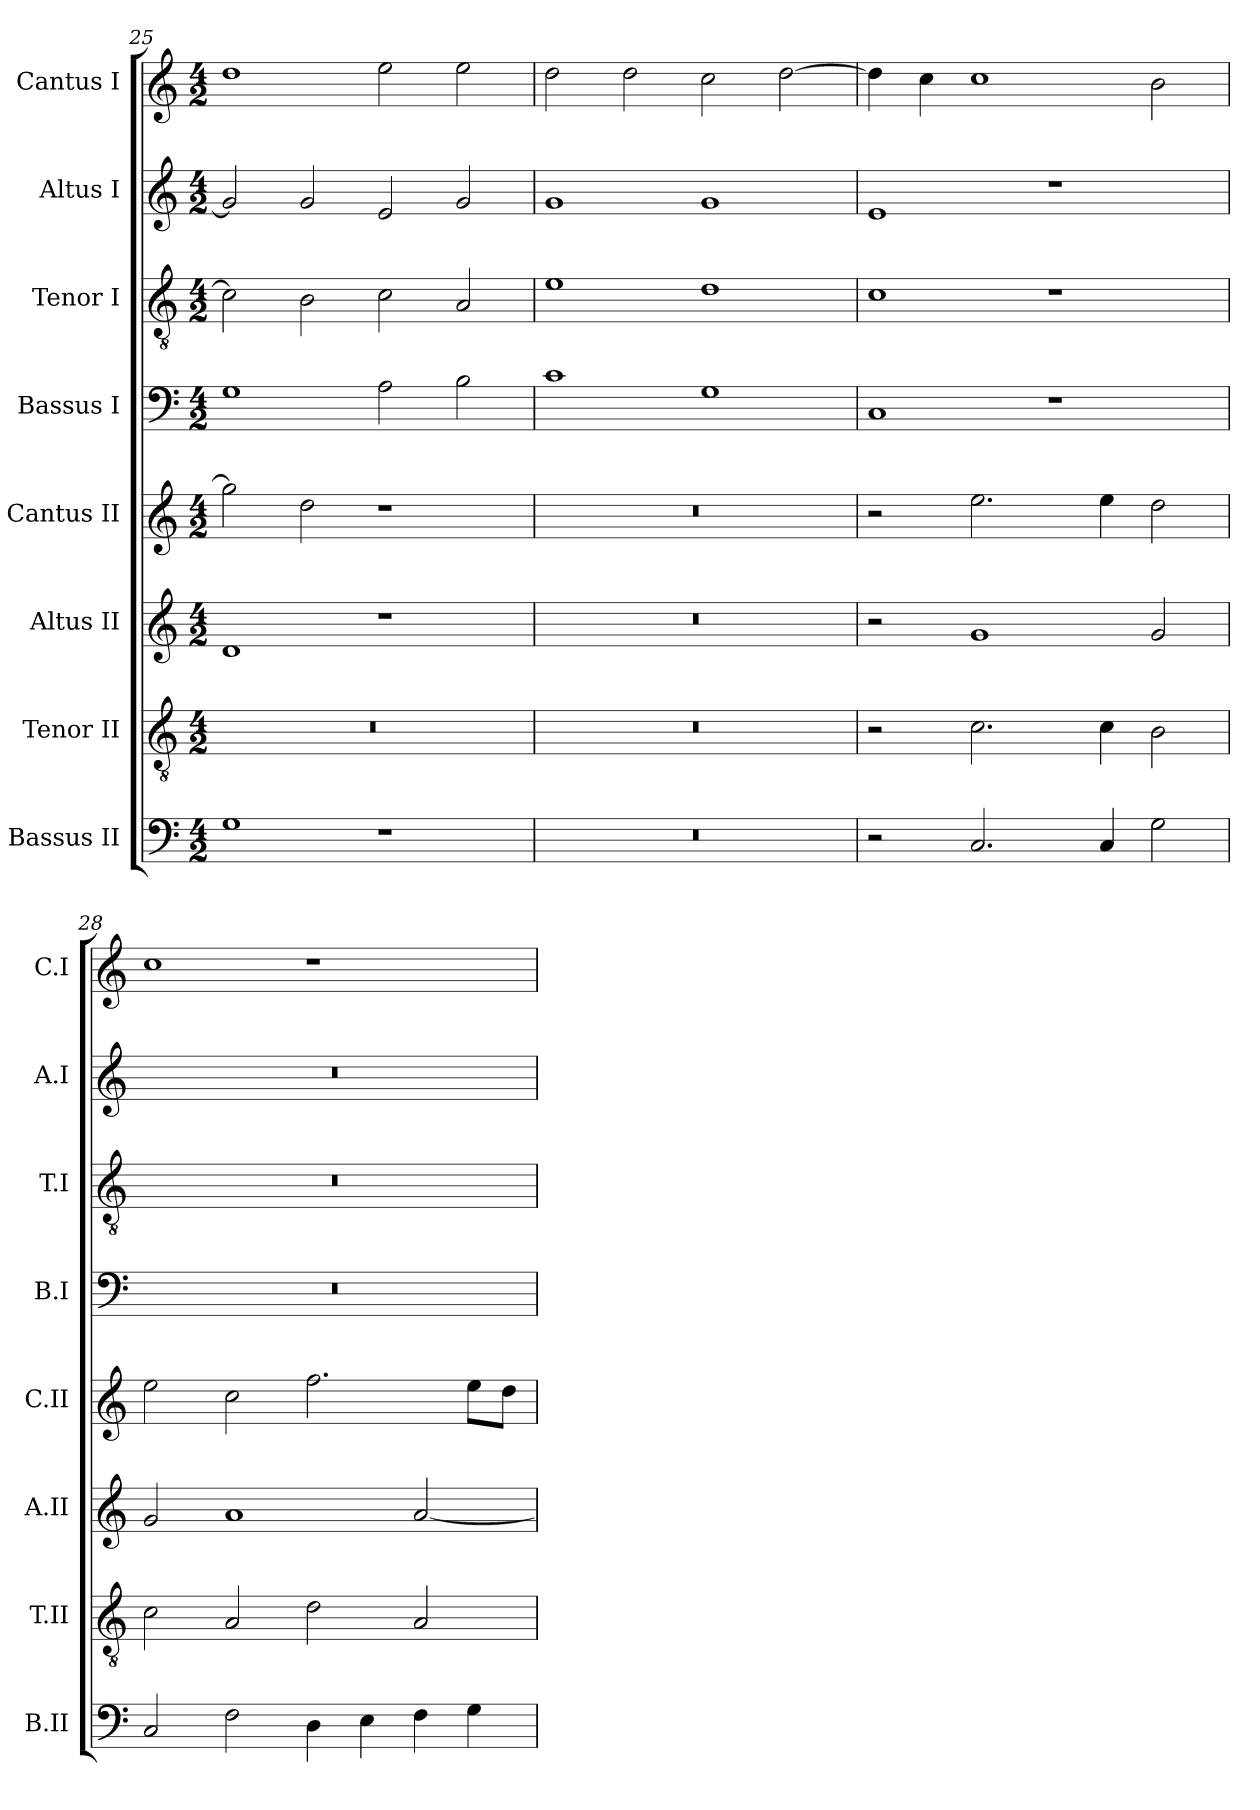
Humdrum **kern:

**kern	**kern	**kern	**kern	**kern	**kern	**kern	**kern
*part8	*part7	*part6	*part5	*part4	*part3	*part2	*part1
*staff8	*staff7	*staff6	*staff5	*staff4	*staff3	*staff2	*staff1
*I"Bassus II	*I"Tenor II	*I"Altus II	*I"Cantus II	*I"Bassus I	*I"Tenor I	*I"Altus I	*I"Cantus I
*I'B.II	*I'T.II	*I'A.II	*I'C.II	*I'B.I	*I'T.I	*I'A.I	*I'C.I
*clefF4	*clefGv2	*clefG2	*clefG2	*clefF4	*clefGv2	*clefG2	*clefG2
*	*ITrd7c12	*	*	*	*ITrd7c12	*	*
*k[]	*k[]	*k[]	*k[]	*k[]	*k[]	*k[]	*k[]
*C:	*C:	*C:	*C:	*C:	*C:	*C:	*C:
*M4/2	*M4/2	*M4/2	*M4/2	*M4/2	*M4/2	*M4/2	*M4/2
=25	=25	=25	=25	=25	=25	=25	=25
1G\	0r	1d/	2gg\]	1G\	2C\]	2g/]	1dd\
.	.	.	2dd\	.	2BB\	2g/	.
1r	.	1r	1r	2A\	2C\	2e/	2ee\
.	.	.	.	2B\	2AA/	2g/	2ee\
=26	=26	=26	=26	=26	=26	=26	=26
0r	0r	0r	0r	1c\	1E\	1g/	2dd\
.	.	.	.	.	.	.	2dd\
.	.	.	.	1G\	1D\	1g/	2cc\
.	.	.	.	.	.	.	[2dd\
=27	=27	=27	=27	=27	=27	=27	=27
2r	2r	2r	2r	1C/	1C\	1e/	4dd\]
.	.	.	.	.	.	.	4cc\
2.C/	2.C\	1g/	2.ee\	.	.	.	1cc\
.	.	.	.	1r	1r	1r	.
4C/	4C\	.	4ee\	.	.	.	.
2G\	2BB\	2g/	2dd\	.	.	.	2b\
=28	=28	=28	=28	=28	=28	=28	=28
2C/	2C\	2g/	2ee\	0r	0r	0r	1cc\
2F\	2AA/	1a/	2cc\	.	.	.	.
4D\	2D\	.	2.ff\	.	.	.	1r
4E\	.	.	.	.	.	.	.
4F\	2AA/	[2a/	.	.	.	.	.
4G\	.	.	8ee\L	.	.	.	.
.	.	.	8dd\J	.	.	.	.
=	=	=	=	=	=	=	=
*-	*-	*-	*-	*-	*-	*-	*-
